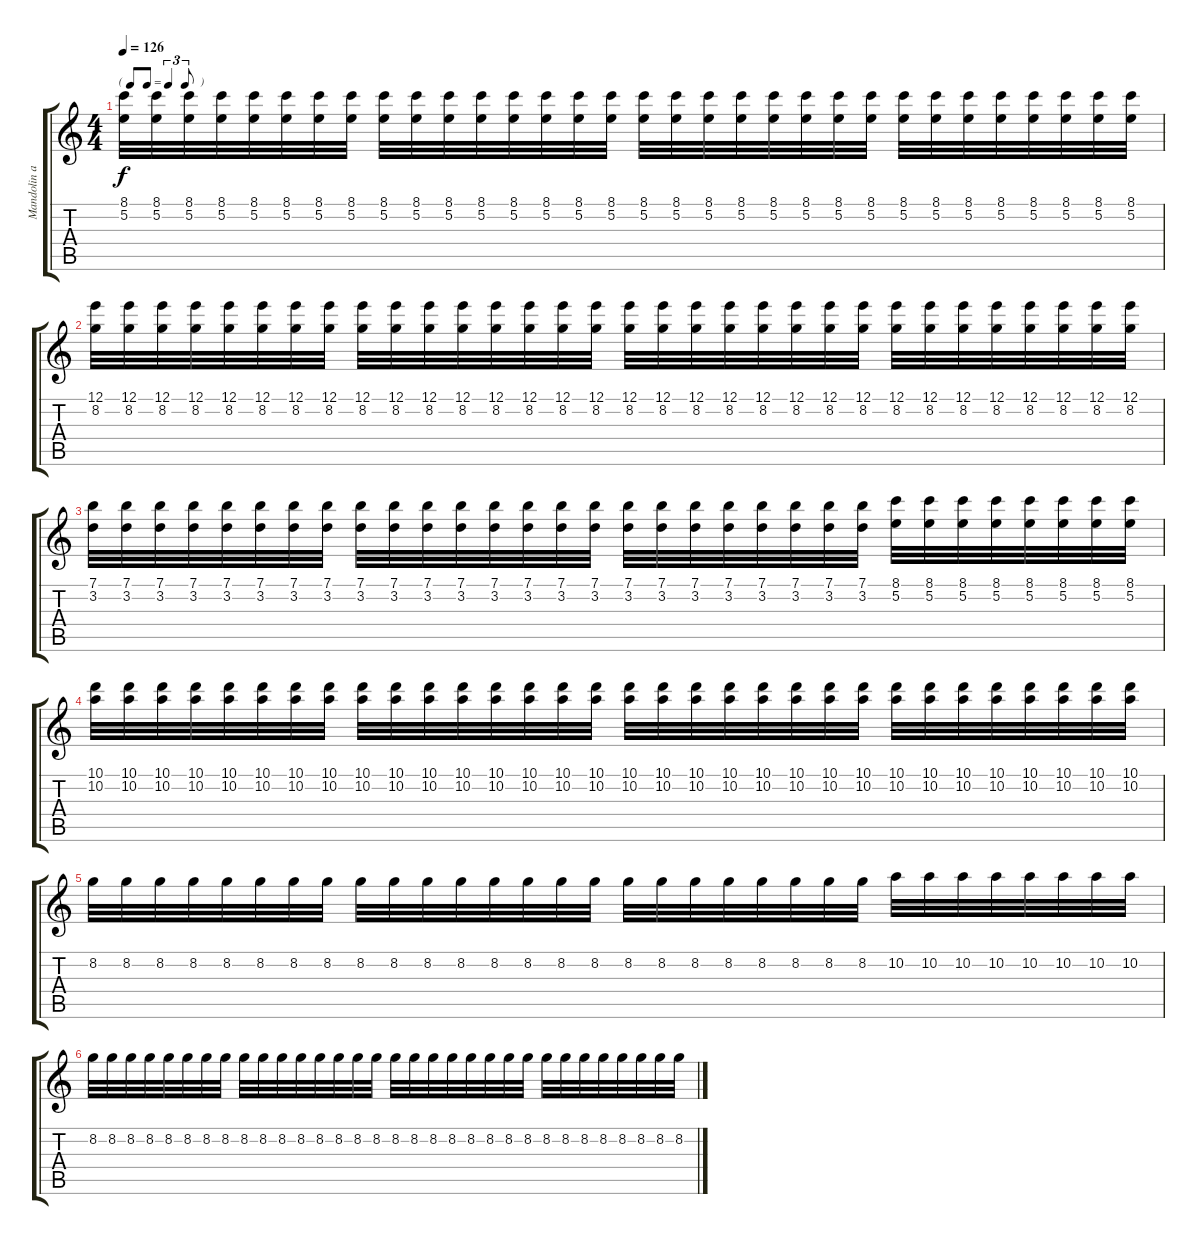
\track ("Mandolin arranged for guitar" "Mandolin a") {instrument acousticguitarsteel}
\staff {score tabs}
\tuning (E4 B3 G3 D3 A2 E2) {hide}
\ts (4 4)
\tf triplet8th
\tempo 126
\clef g2
\ks c
(8.1 5.2).32{dy f} (8.1 5.2).32 (8.1 5.2).32 (8.1 5.2).32 (8.1 5.2).32 (8.1 5.2).32 (8.1 5.2).32 (8.1 5.2).32 (8.1 5.2).32 (8.1 5.2).32 (8.1 5.2).32 (8.1 5.2).32 (8.1 5.2).32 (8.1 5.2).32 (8.1 5.2).32 (8.1 5.2).32 (8.1 5.2).32 (8.1 5.2).32 (8.1 5.2).32 (8.1 5.2).32 (8.1 5.2).32 (8.1 5.2).32 (8.1 5.2).32 (8.1 5.2).32 (8.1 5.2).32 (8.1 5.2).32 (8.1 5.2).32 (8.1 5.2).32 (8.1 5.2).32 (8.1 5.2).32 (8.1 5.2).32 (8.1 5.2).32 |
(12.1 8.2).32 (12.1 8.2).32 (12.1 8.2).32 (12.1 8.2).32 (12.1 8.2).32 (12.1 8.2).32 (12.1 8.2).32 (12.1 8.2).32 (12.1 8.2).32 (12.1 8.2).32 (12.1 8.2).32 (12.1 8.2).32 (12.1 8.2).32 (12.1 8.2).32 (12.1 8.2).32 (12.1 8.2).32 (12.1 8.2).32 (12.1 8.2).32 (12.1 8.2).32 (12.1 8.2).32 (12.1 8.2).32 (12.1 8.2).32 (12.1 8.2).32 (12.1 8.2).32 (12.1 8.2).32 (12.1 8.2).32 (12.1 8.2).32 (12.1 8.2).32 (12.1 8.2).32 (12.1 8.2).32 (12.1 8.2).32 (12.1 8.2).32 |
(7.1 3.2).32 (7.1 3.2).32 (7.1 3.2).32 (7.1 3.2).32 (7.1 3.2).32 (7.1 3.2).32 (7.1 3.2).32 (7.1 3.2).32 (7.1 3.2).32 (7.1 3.2).32 (7.1 3.2).32 (7.1 3.2).32 (7.1 3.2).32 (7.1 3.2).32 (7.1 3.2).32 (7.1 3.2).32 (7.1 3.2).32 (7.1 3.2).32 (7.1 3.2).32 (7.1 3.2).32 (7.1 3.2).32 (7.1 3.2).32 (7.1 3.2).32 (7.1 3.2).32 (8.1 5.2).32 (8.1 5.2).32 (8.1 5.2).32 (8.1 5.2).32 (8.1 5.2).32 (8.1 5.2).32 (8.1 5.2).32 (8.1 5.2).32 |
(10.1 10.2).32 (10.1 10.2).32 (10.1 10.2).32 (10.1 10.2).32 (10.1 10.2).32 (10.1 10.2).32 (10.1 10.2).32 (10.1 10.2).32 (10.1 10.2).32 (10.1 10.2).32 (10.1 10.2).32 (10.1 10.2).32 (10.1 10.2).32 (10.1 10.2).32 (10.1 10.2).32 (10.1 10.2).32 (10.1 10.2).32 (10.1 10.2).32 (10.1 10.2).32 (10.1 10.2).32 (10.1 10.2).32 (10.1 10.2).32 (10.1 10.2).32 (10.1 10.2).32 (10.1 10.2).32 (10.1 10.2).32 (10.1 10.2).32 (10.1 10.2).32 (10.1 10.2).32 (10.1 10.2).32 (10.1 10.2).32 (10.1 10.2).32 |
8.2.32 8.2.32 8.2.32 8.2.32 8.2.32 8.2.32 8.2.32 8.2.32 8.2.32 8.2.32 8.2.32 8.2.32 8.2.32 8.2.32 8.2.32 8.2.32 8.2.32 8.2.32 8.2.32 8.2.32 8.2.32 8.2.32 8.2.32 8.2.32 10.2.32 10.2.32 10.2.32 10.2.32 10.2.32 10.2.32 10.2.32 10.2.32 |
8.2.32 8.2.32 8.2.32 8.2.32 8.2.32 8.2.32 8.2.32 8.2.32 8.2.32 8.2.32 8.2.32 8.2.32 8.2.32 8.2.32 8.2.32 8.2.32 8.2.32 8.2.32 8.2.32 8.2.32 8.2.32 8.2.32 8.2.32 8.2.32 8.2.32 8.2.32 8.2.32 8.2.32 8.2.32 8.2.32 8.2.32 8.2.32
